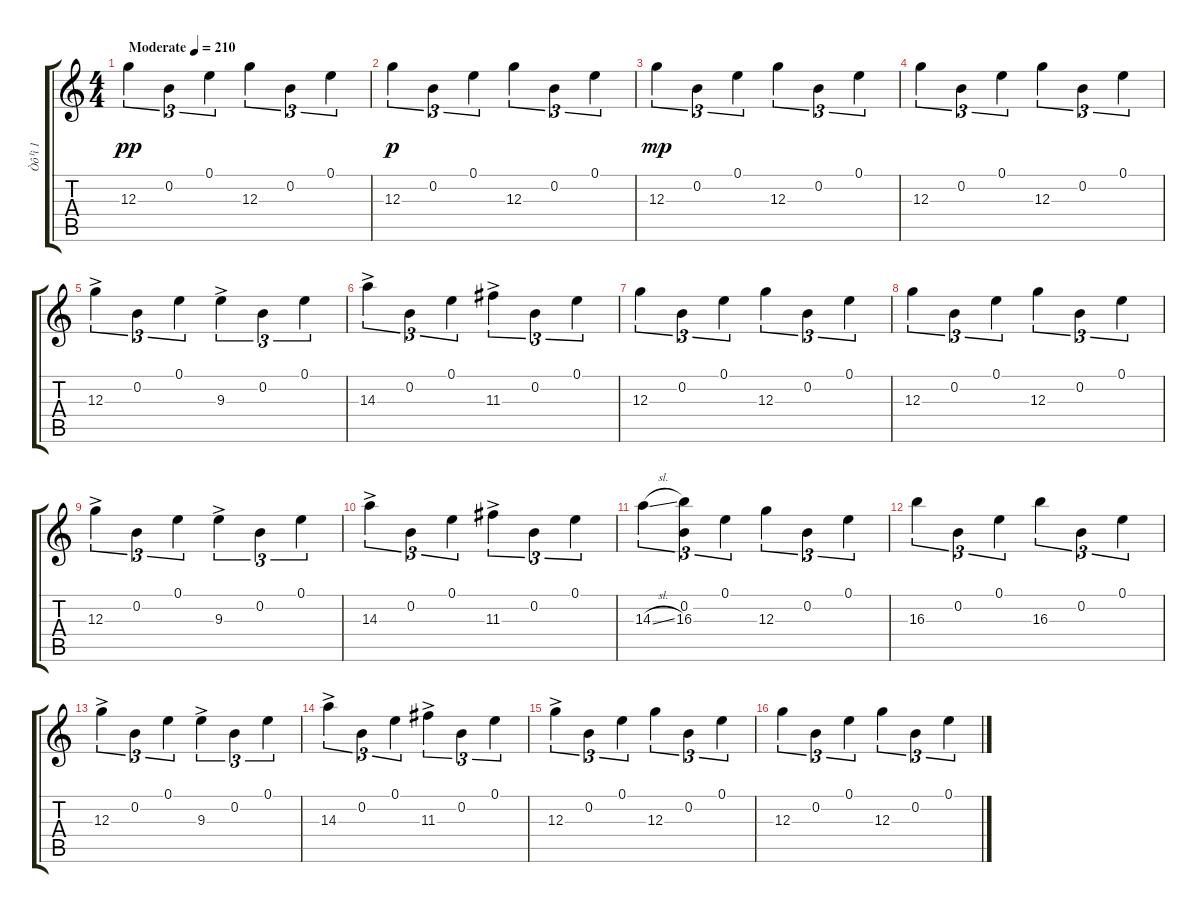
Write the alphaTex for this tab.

\track ("Òô¹ì 1" "Òô¹ì 1") {instrument acousticguitarsteel}
\staff {score tabs}
\tuning (E4 B3 G3 D3 A2 E2) {hide}
\ts (4 4)
\tempo (210 "Moderate")
\clef g2
\ks c
12.3.4{tu (3 2) dy pp instrument acousticguitarsteel} 0.2.4{tu (3 2)} 0.1.4{tu (3 2)} 12.3.4{tu (3 2)} 0.2.4{tu (3 2)} 0.1.4{tu (3 2)} |
12.3.4{tu (3 2) dy p} 0.2.4{tu (3 2)} 0.1.4{tu (3 2)} 12.3.4{tu (3 2)} 0.2.4{tu (3 2)} 0.1.4{tu (3 2)} |
12.3.4{tu (3 2) dy mp} 0.2.4{tu (3 2)} 0.1.4{tu (3 2)} 12.3.4{tu (3 2)} 0.2.4{tu (3 2)} 0.1.4{tu (3 2)} |
12.3.4{tu (3 2)} 0.2.4{tu (3 2)} 0.1.4{tu (3 2)} 12.3.4{tu (3 2)} 0.2.4{tu (3 2)} 0.1.4{tu (3 2)} |
12.3{ac}.4{tu (3 2)} 0.2.4{tu (3 2)} 0.1.4{tu (3 2)} 9.3{ac}.4{tu (3 2)} 0.2.4{tu (3 2)} 0.1.4{tu (3 2)} |
14.3{ac}.4{tu (3 2)} 0.2.4{tu (3 2)} 0.1.4{tu (3 2)} 11.3{ac}.4{tu (3 2)} 0.2.4{tu (3 2)} 0.1.4{tu (3 2)} |
12.3.4{tu (3 2)} 0.2.4{tu (3 2)} 0.1.4{tu (3 2)} 12.3.4{tu (3 2)} 0.2.4{tu (3 2)} 0.1.4{tu (3 2)} |
12.3.4{tu (3 2)} 0.2.4{tu (3 2)} 0.1.4{tu (3 2)} 12.3.4{tu (3 2)} 0.2.4{tu (3 2)} 0.1.4{tu (3 2)} |
12.3{ac}.4{tu (3 2)} 0.2.4{tu (3 2)} 0.1.4{tu (3 2)} 9.3{ac}.4{tu (3 2)} 0.2.4{tu (3 2)} 0.1.4{tu (3 2)} |
14.3{ac}.4{tu (3 2)} 0.2.4{tu (3 2)} 0.1.4{tu (3 2)} 11.3{ac}.4{tu (3 2)} 0.2.4{tu (3 2)} 0.1.4{tu (3 2)} |
14.3{sl}.4{tu (3 2)} (0.2 16.3).4{tu (3 2)} 0.1.4{tu (3 2)} 12.3.4{tu (3 2)} 0.2.4{tu (3 2)} 0.1.4{tu (3 2)} |
16.3.4{tu (3 2)} 0.2.4{tu (3 2)} 0.1.4{tu (3 2)} 16.3.4{tu (3 2)} 0.2.4{tu (3 2)} 0.1.4{tu (3 2)} |
12.3{ac}.4{tu (3 2)} 0.2.4{tu (3 2)} 0.1.4{tu (3 2)} 9.3{ac}.4{tu (3 2)} 0.2.4{tu (3 2)} 0.1.4{tu (3 2)} |
14.3{ac}.4{tu (3 2)} 0.2.4{tu (3 2)} 0.1.4{tu (3 2)} 11.3{ac}.4{tu (3 2)} 0.2.4{tu (3 2)} 0.1.4{tu (3 2)} |
12.3{ac}.4{tu (3 2)} 0.2.4{tu (3 2)} 0.1.4{tu (3 2)} 12.3.4{tu (3 2)} 0.2.4{tu (3 2)} 0.1.4{tu (3 2)} |
12.3.4{tu (3 2)} 0.2.4{tu (3 2)} 0.1.4{tu (3 2)} 12.3.4{tu (3 2)} 0.2.4{tu (3 2)} 0.1.4{tu (3 2)}
